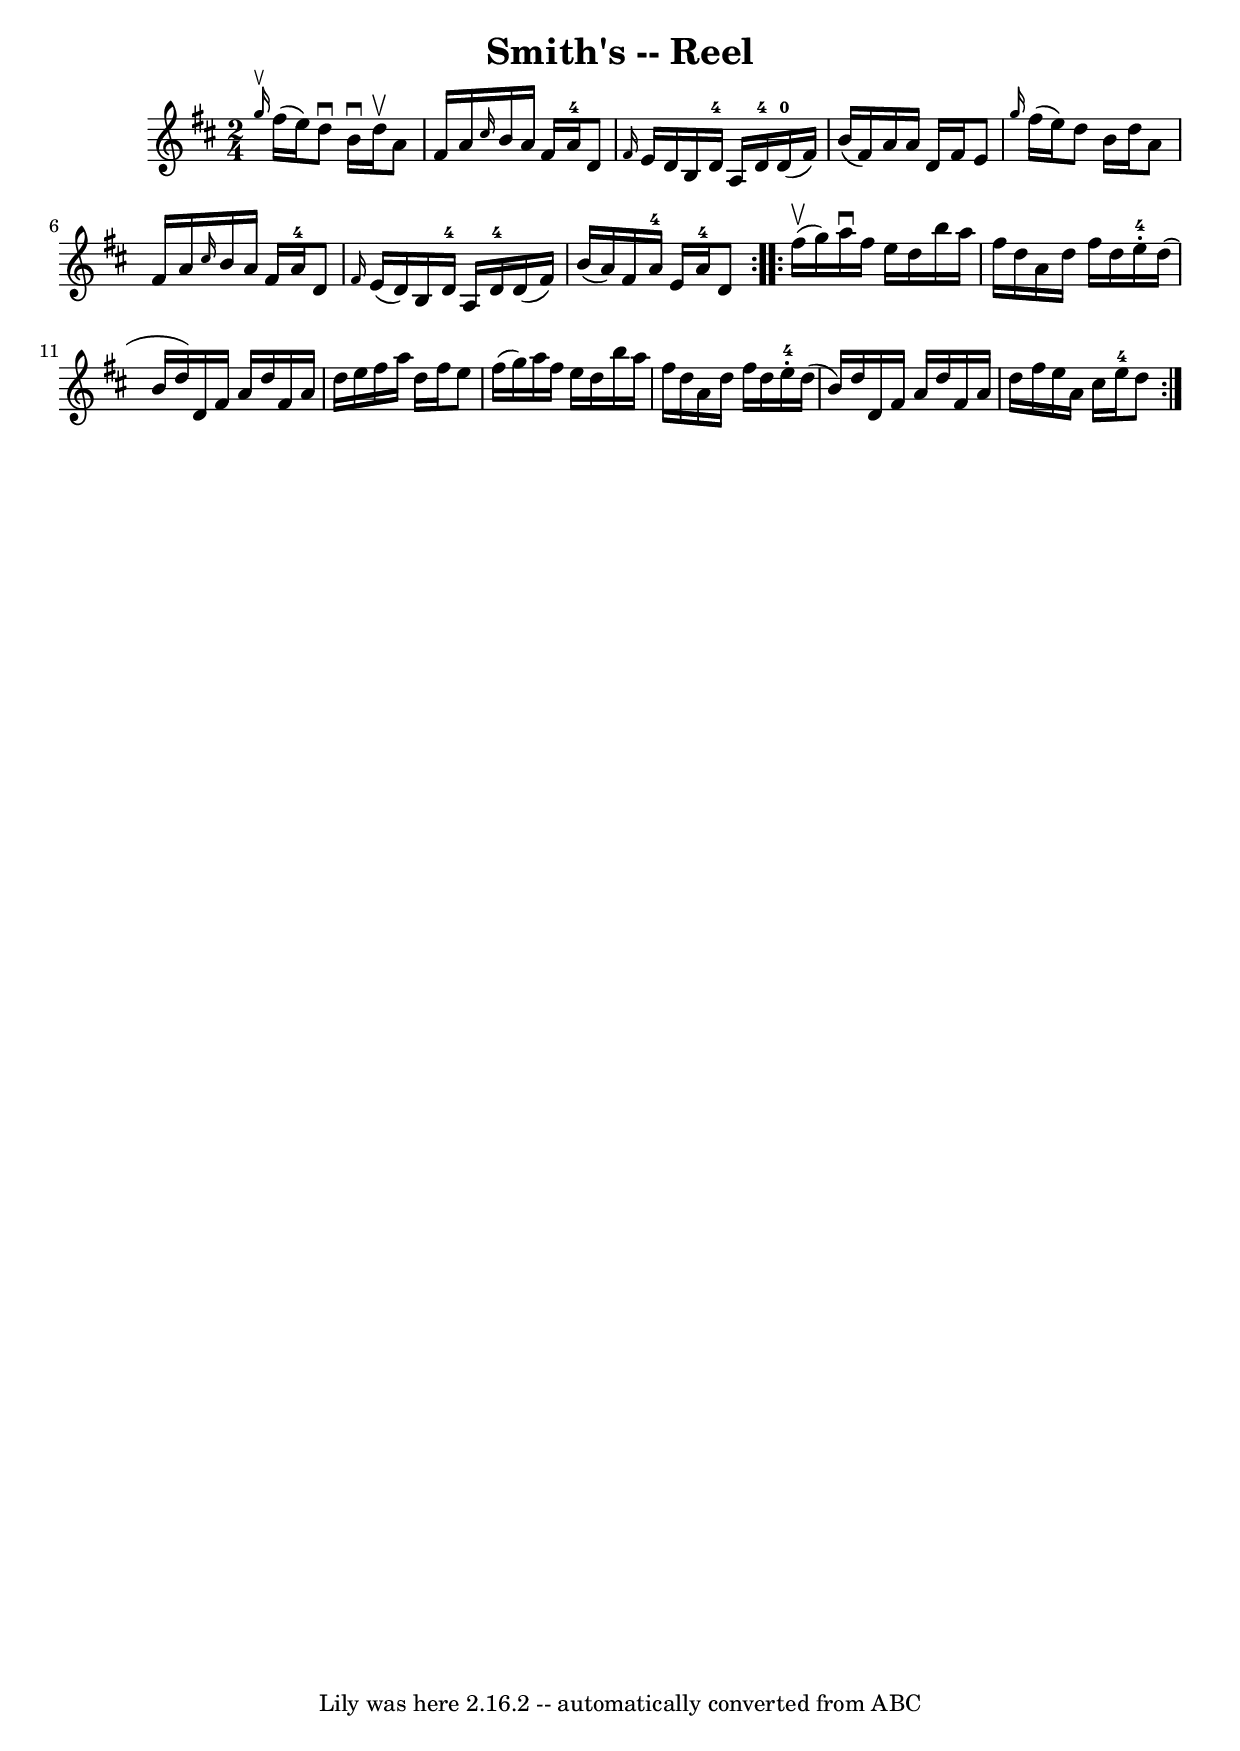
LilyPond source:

\version "2.16.2"
\include "Mammoth.ily"
\header {
  %% book = "Ryan's Mammoth Collection"
  crossRefNumber = "1"
  footnotes = "\\\\AKA Kitty's Wedding Hornpipe\\\\350"
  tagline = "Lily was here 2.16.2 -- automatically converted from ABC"
  title = "Smith's -- Reel"

}
voicedefault =  {



  \repeat volta 2 {

    \time 2/4 
    \key d \major
    \grace { g''16^\upbow 
	   } fis''16 (e''16) 
    |
    d''8^\downbow b'16^\downbow d''16^\upbow a'8 fis'16    
    a'16    |
    \grace { cis''16  
	   } b'16 a'16 fis'16 a'16-4   
    d'8  \grace { fis'16  
		} e'16 d'16    |
    b16 d'16-4 a16  
    d'16-4 d'16-0(fis'16) b'16 (fis'16)   |
    
    a'16 a'16 d'16 fis'16 e'8  \grace { g''16  
				      } fis''16 (e''16 
    )   |
    d''8 b'16 d''16 a'8 fis'16 a'16    |
    
    \grace { cis''16  
	   } b'16 a'16 fis'16 a'16-4 d'8  \grace {    
	     fis'16  
	   } e'16 (d'16)   |
    b16 d'16-4 a16 d'16-4  
    d'16 (fis'16) b'16 (a'16)   |
    fis'16 a'16-4   
    e'16 a'16-4 d'8  
  }     
  \repeat volta 2 {
    fis''16^\upbow(g''16) 
    |
    a''16^\downbow fis''16 e''16 d''16 b''16 a''16    
    fis''16 d''16    |
    a'16 d''16 fis''16 d''16 e''16 
    -4-. d''16 (b'16 d''16)   |
    d'16 fis'16 a'16    
    d''16 fis'16 a'16 d''16 e''16    |
    fis''16 a''16    
    d''16 fis''16 e''8 fis''16 (g''16)   |
    a''16    
    fis''16 e''16 d''16 b''16 a''16 fis''16 d''16    |
    
    a'16 d''16 fis''16 d''16 e''16-4-. d''16 (b'16)   
    d''16    |
    d'16 fis'16 a'16 d''16 fis'16 a'16 d''16  
    fis''16    |
    e''16 a'16 cis''16 e''16-4 d''8    
  }   

}

\score{
  <<

    \context Staff="default"
    {
      \voicedefault 
      
    }

  >>
  \layout {
    
  }
  \midi {
  }

}
